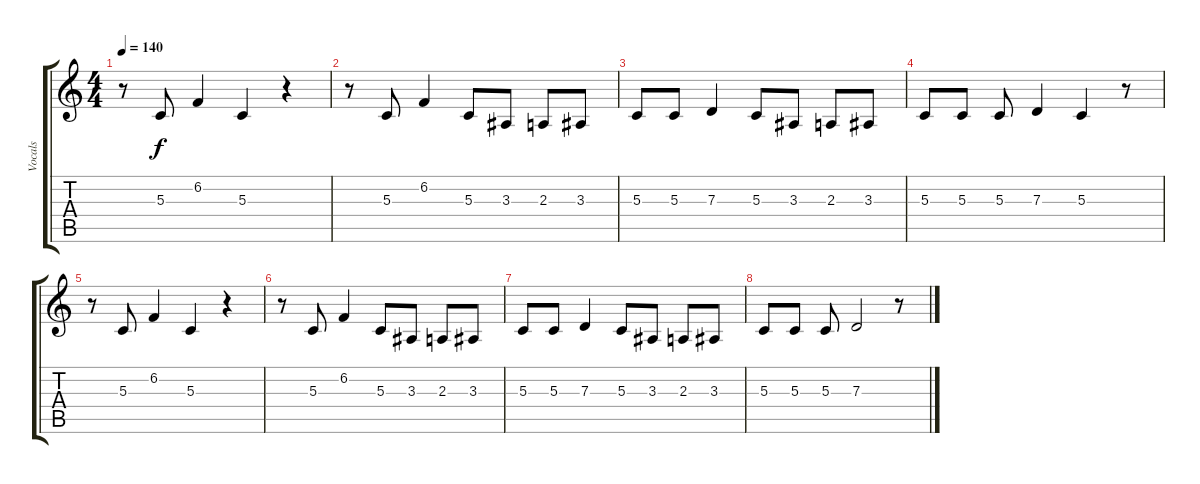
\track ("Vocals" "Vocals") {instrument altosax}
\staff {score tabs}
\tuning (E4 B3 G3 D3 A2 E2) {hide}
\ts (4 4)
\tempo 140
\clef g2
\ks c
r.8{dy f} 5.3.8 6.2.4 5.3.4 r.4 |
r.8 5.3.8 6.2.4 5.3.8 3.3.8 2.3.8 3.3.8 |
5.3.8 5.3.8 7.3.4 5.3.8 3.3.8 2.3.8 3.3.8 |
5.3.8 5.3.8 5.3.8 7.3.4 5.3.4 r.8 |
r.8 5.3.8 6.2.4 5.3.4 r.4 |
r.8 5.3.8 6.2.4 5.3.8 3.3.8 2.3.8 3.3.8 |
5.3.8 5.3.8 7.3.4 5.3.8 3.3.8 2.3.8 3.3.8 |
5.3.8 5.3.8 5.3.8 7.3.2 r.8
